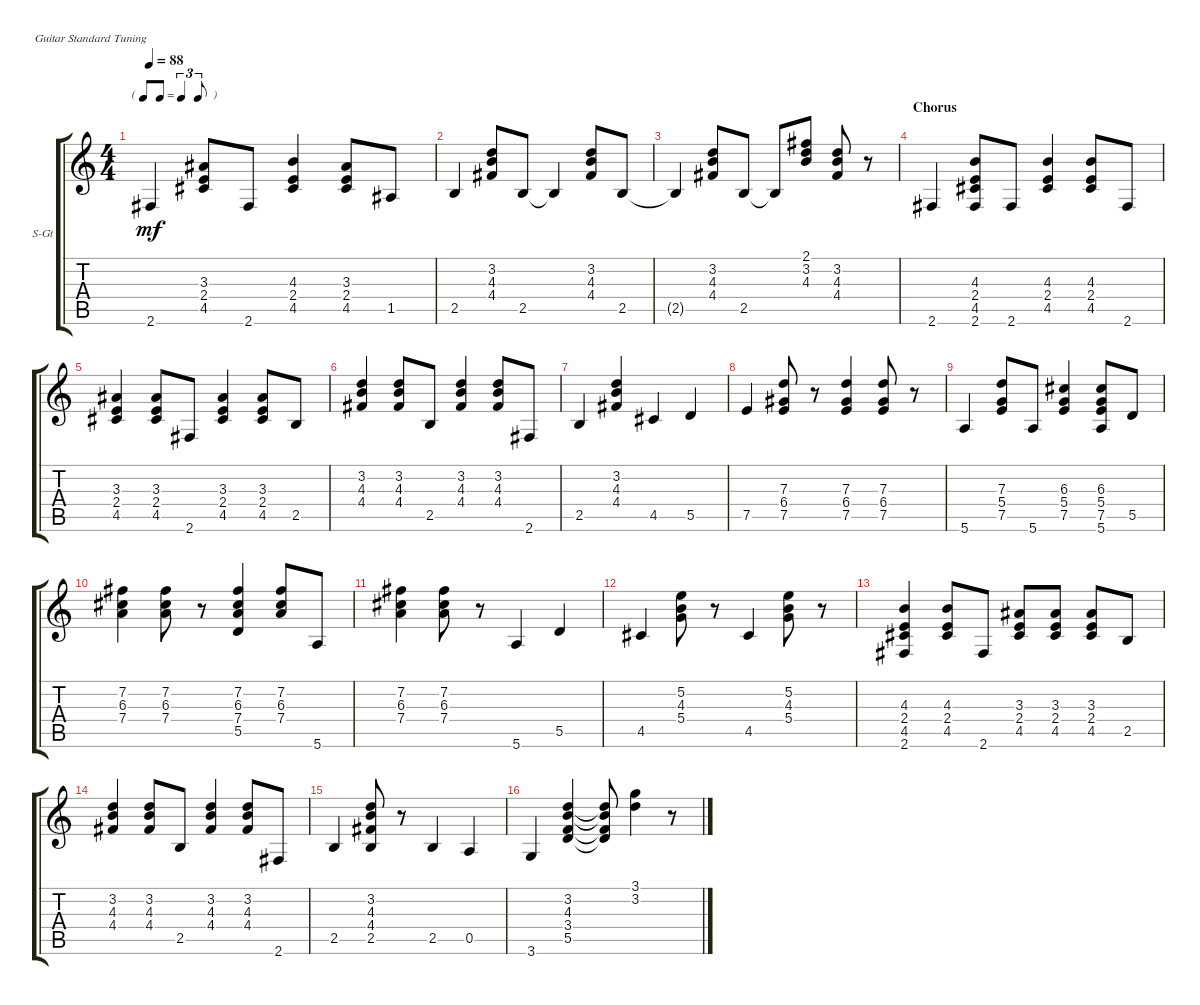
\defaultSystemsLayout 4
\bracketExtendMode groupsimilarinstruments
\firstSystemTrackNameOrientation horizontal
\otherSystemsTrackNameOrientation horizontal
\track ("Steel Guitar" "S-Gt") {instrument acousticguitarsteel}
\staff {score tabs}
\tuning (E4 B3 G3 D3 A2 E2)
\ts (4 4)
\tf triplet8th
\tempo 88
\clef g2
\ks c
2.6.4{dy mf} (4.5 2.4 3.3).8 2.6.8 (4.5 2.4 4.3).4 (3.3 2.4 4.5).8 1.5.8 |
2.5.4 (4.4 4.3 3.2).8 2.5.8 2.5{t}.4 (4.4 4.3 3.2).8 2.5.8 |
2.5{t}.4 (4.4 4.3 3.2).8 2.5.8 2.5{t}.8 (4.3 3.2 2.1).8 (3.2 4.3 4.4).8 r.8 |
\section ("" "Chorus")
2.6.4 (2.6 4.5 2.4 4.3).8 2.6.8 (4.5 2.4 4.3).4 (4.3 2.4 4.5).8 2.6.8 |
(4.5 2.4 3.3).4 (3.3 2.4 4.5).8 2.6.8 (4.5 2.4 3.3).4 (3.3 2.4 4.5).8 2.5.8 |
(4.4 4.3 3.2).4 (3.2 4.3 4.4).8 2.5.8 (4.4 4.3 3.2).4 (3.2 4.3 4.4).8 2.6.8 |
2.5.4 (4.4 4.3 3.2).4 4.5.4 5.5.4 |
7.5.4 (7.5 6.4 7.3).8 r.8 (7.3 6.4 7.5).4 (7.5 6.4 7.3).8 r.8 |
5.6.4 (7.5 5.4 7.3).8 5.6.8 (7.5 5.4 6.3).4 (6.3 5.4 7.5 5.6).8 5.5.8 |
(7.4 6.3 7.2).4 (7.2 6.3 7.4).8 r.8 (5.5 7.4 6.3 7.2).4 (7.2 6.3 7.4).8 5.6.8 |
(7.4 6.3 7.2).4 (7.2 6.3 7.4).8 r.8 5.6.4 5.5.4 |
4.5.4 (5.4 4.3 5.2).8 r.8 4.5.4 (5.4 4.3 5.2).8 r.8 |
(4.3 2.4 4.5 2.6).4 (4.5 2.4 4.3).8 2.6.8 (4.5 2.4 3.3).8 (4.5 2.4 3.3).8 (4.5 2.4 3.3).8 2.5.8 |
(4.4 4.3 3.2).4 (3.2 4.3 4.4).8 2.5.8 (4.4 4.3 3.2).4 (3.2 4.3 4.4).8 2.6.8 |
2.5.4 (2.5 4.4 4.3 3.2).8 r.8 2.5.4 0.5.4 |
3.6.4 (3.2 4.3 3.4 5.5).4 (3.2{t} 4.3{t} 3.4{t} 5.5{t}).8 (3.1 3.2).4 r.8
